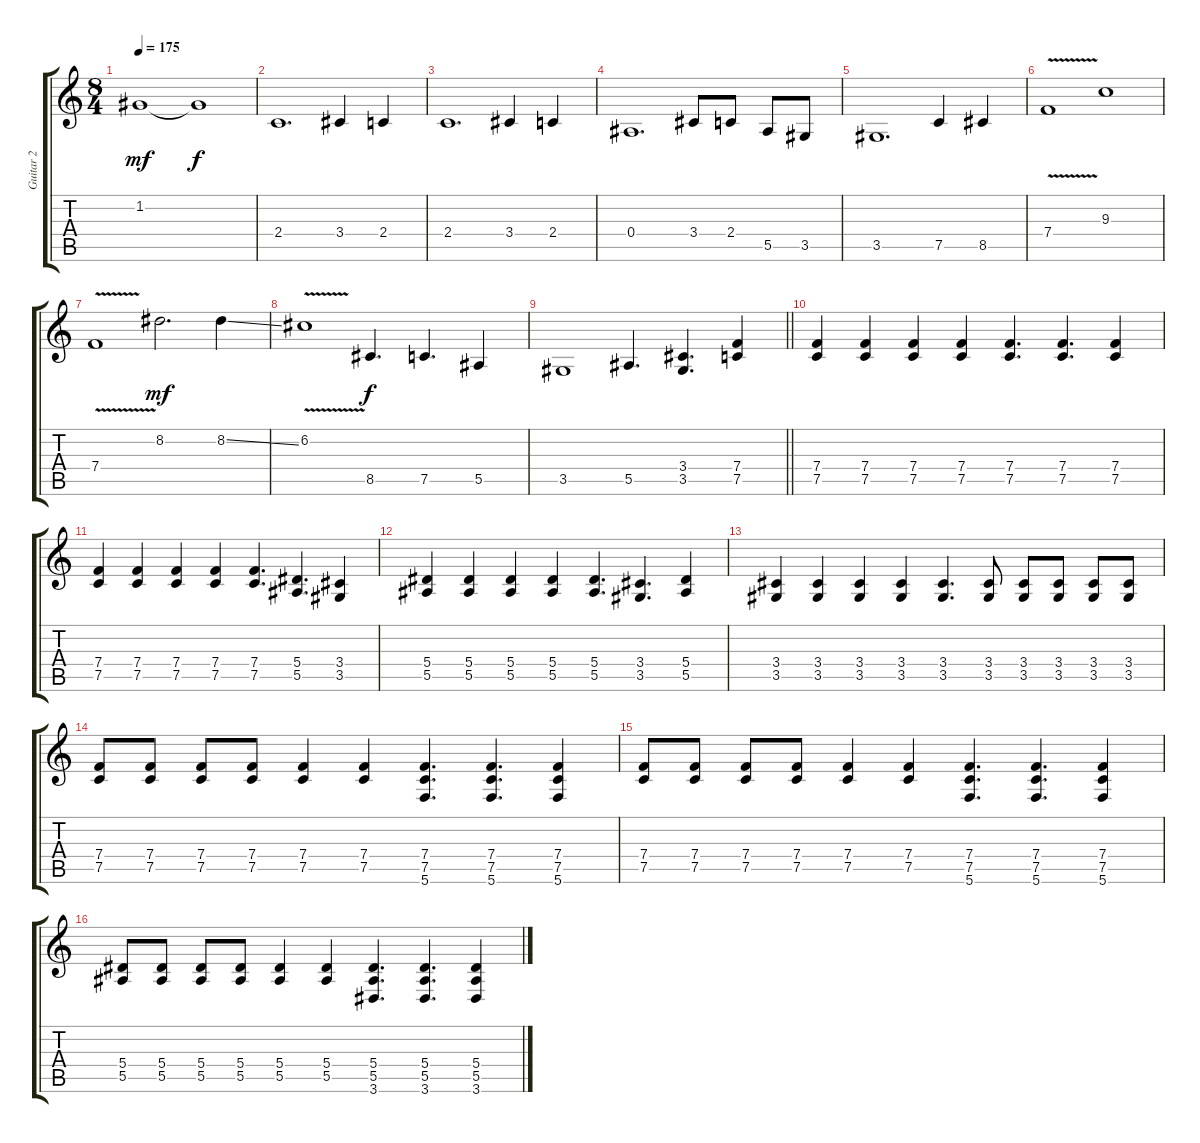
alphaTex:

\track ("Guitar 2" "Guitar 2") {instrument distortionguitar}
\staff {score tabs}
\tuning (C4 G3 Eb3 Bb2 F2 C2) {hide}
\ts (8 4)
\tempo 175
\clef g2
\ks c
1.2.1{dy mf} 1.2{t}.1{dy f} |
2.4.1{d} 3.4.4 2.4.4 |
2.4.1{d} 3.4.4 2.4.4 |
0.4.1{d} 3.4.8 2.4.8 5.5.8 3.5.8 |
3.5.1{d} 7.5.4 8.5.4 |
7.4{v}.1 9.3.1 |
7.4{v}.1 8.2.2{d dy mf} 8.2{ss}.4 |
6.2{v}.1 8.5.4{d dy f} 7.5.4{d} 5.5.4 |
\barLineRight lightlight
3.5.1 5.5.4{d} (3.4 3.5).4{d} (7.4 7.5).4 |
\section ("" "")
(7.4 7.5).4{volume 13} (7.4 7.5).4 (7.4 7.5).4 (7.4 7.5).4 (7.4 7.5).4{d} (7.4 7.5).4{d} (7.4 7.5).4 |
(7.4 7.5).4 (7.4 7.5).4 (7.4 7.5).4 (7.4 7.5).4 (7.4 7.5).4{d} (5.4 5.5).4{d} (3.4 3.5).4 |
(5.4 5.5).4 (5.4 5.5).4 (5.4 5.5).4 (5.4 5.5).4 (5.4 5.5).4{d} (3.4 3.5).4{d} (5.4 5.5).4 |
(3.4 3.5).4 (3.4 3.5).4 (3.4 3.5).4 (3.4 3.5).4 (3.4 3.5).4{d} (3.4 3.5).8 (3.4 3.5).8 (3.4 3.5).8 (3.4 3.5).8 (3.4 3.5).8 |
(7.4 7.5).8 (7.4 7.5).8 (7.4 7.5).8 (7.4 7.5).8 (7.4 7.5).4 (7.4 7.5).4 (7.4 7.5 5.6).4{d} (7.4 7.5 5.6).4{d} (7.4 7.5 5.6).4 |
(7.4 7.5).8 (7.4 7.5).8 (7.4 7.5).8 (7.4 7.5).8 (7.4 7.5).4 (7.4 7.5).4 (7.4 7.5 5.6).4{d} (7.4 7.5 5.6).4{d} (7.4 7.5 5.6).4 |
(5.4 5.5).8 (5.4 5.5).8 (5.4 5.5).8 (5.4 5.5).8 (5.4 5.5).4 (5.4 5.5).4 (5.4 5.5 3.6).4{d} (5.4 5.5 3.6).4{d} (5.4 5.5 3.6).4
